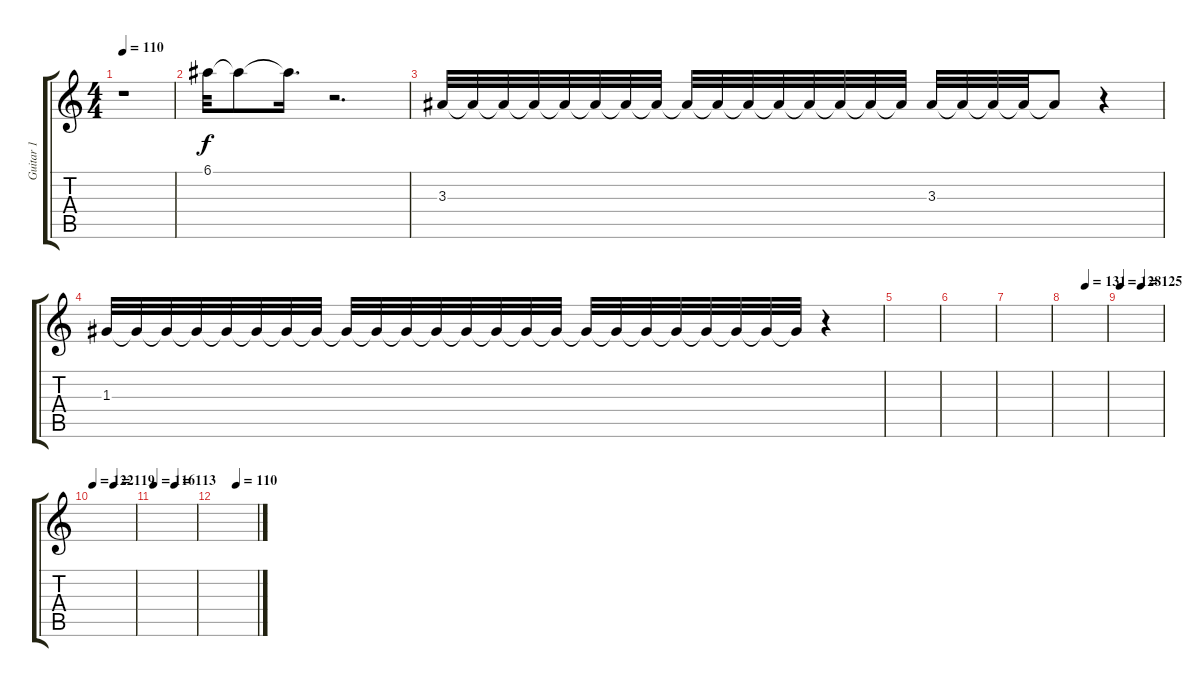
\track ("Guitar 1" "Guitar 1") {instrument electricguitarclean}
\staff {score tabs}
\tuning (E4 B3 G3 D3 A2 E2) {hide}
\ts (4 4)
\tempo 110
\clef g2
\ks c
r.1{dy f} |
6.1.32 6.1{t}.8 6.1{t}.16{d} r.2{d} |
3.3.32 3.3{t}.32 3.3{t}.32 3.3{t}.32 3.3{t}.32 3.3{t}.32 3.3{t}.32 3.3{t}.32 3.3{t}.32 3.3{t}.32 3.3{t}.32 3.3{t}.32 3.3{t}.32 3.3{t}.32 3.3{t}.32 3.3{t}.32 3.3.32 3.3{t}.32 3.3{t}.32 3.3{t}.32 3.3{t}.8 r.4 |
1.3.32 1.3{t}.32 1.3{t}.32 1.3{t}.32 1.3{t}.32 1.3{t}.32 1.3{t}.32 1.3{t}.32 1.3{t}.32 1.3{t}.32 1.3{t}.32 1.3{t}.32 1.3{t}.32 1.3{t}.32 1.3{t}.32 1.3{t}.32 1.3{t}.32 1.3{t}.32 1.3{t}.32 1.3{t}.32 1.3{t}.32 1.3{t}.32 1.3{t}.32 1.3{t}.32 r.4 |
|
|
|
\tempo (131 0.5)
|
\tempo 128
\tempo (125 0.5)
|
\tempo 122
\tempo (119 0.5)
|
\tempo 116
\tempo (113 0.5)
|
\tempo (110 0.5)
